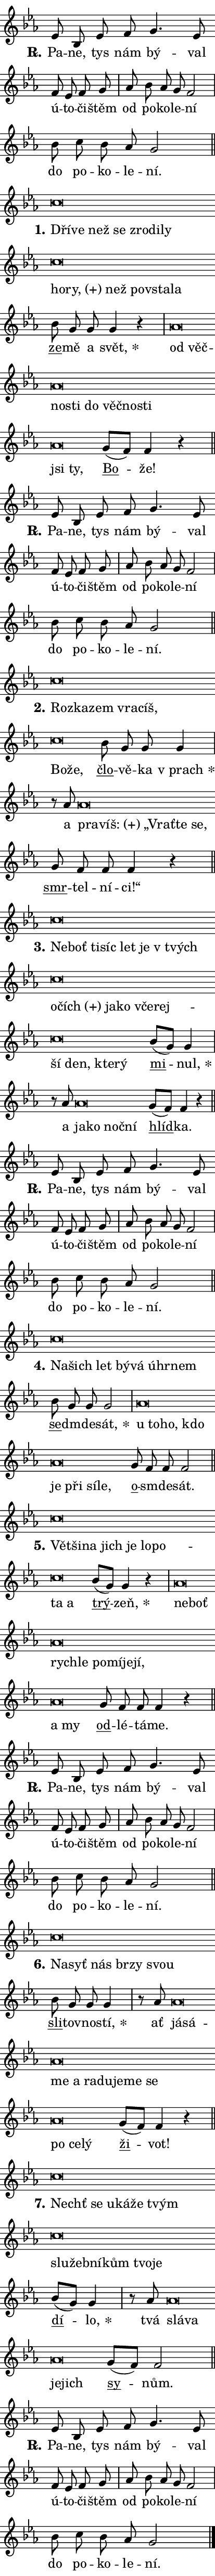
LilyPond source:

\version "2.22.1"
\header { tagline = "" }
\paper {
  indent = 0\cm
  top-margin = 0\cm
  right-margin = 0\cm
  bottom-margin = 0\cm
  left-margin = 0\cm
  paper-width = 7\cm
  page-breaking = #ly:one-page-breaking
  system-system-spacing.basic-distance = #11
  score-system-spacing.basic-distance = #11.3
  ragged-last = ##f
}


%% Author: Thomas Morley
%% https://lists.gnu.org/archive/html/lilypond-user/2020-05/msg00002.html
#(define (line-position grob)
"Returns position of @var[grob} in current system:
   @code{'start}, if at first time-step
   @code{'end}, if at last time-step
   @code{'middle} otherwise
"
  (let* ((col (ly:item-get-column grob))
         (ln (ly:grob-object col 'left-neighbor))
         (rn (ly:grob-object col 'right-neighbor))
         (col-to-check-left (if (ly:grob? ln) ln col))
         (col-to-check-right (if (ly:grob? rn) rn col))
         (break-dir-left
           (and
             (ly:grob-property col-to-check-left 'non-musical #f)
             (ly:item-break-dir col-to-check-left)))
         (break-dir-right
           (and
             (ly:grob-property col-to-check-right 'non-musical #f)
             (ly:item-break-dir col-to-check-right))))
        (cond ((eqv? 1 break-dir-left) 'start)
              ((eqv? -1 break-dir-right) 'end)
              (else 'middle))))

#(define (tranparent-at-line-position vctor)
  (lambda (grob)
  "Relying on @code{line-position} select the relevant enry from @var{vctor}.
Used to determine transparency,"
    (case (line-position grob)
      ((end) (not (vector-ref vctor 0)))
      ((middle) (not (vector-ref vctor 1)))
      ((start) (not (vector-ref vctor 2))))))

noteHeadBreakVisibility =
#(define-music-function (break-visibility)(vector?)
"Makes @code{NoteHead}s transparent relying on @var{break-visibility}"
#{
  \override NoteHead.transparent =
    #(tranparent-at-line-position break-visibility)
#})

#(define delete-ledgers-for-transparent-note-heads
  (lambda (grob)
    "Reads whether a @code{NoteHead} is transparent.
If so this @code{NoteHead} is removed from @code{'note-heads} from
@var{grob}, which is supposed to be @code{LedgerLineSpanner}.
As a result ledgers are not printed for this @code{NoteHead}"
    (let* ((nhds-array (ly:grob-object grob 'note-heads))
           (nhds-list
             (if (ly:grob-array? nhds-array)
                 (ly:grob-array->list nhds-array)
                 '()))
           ;; Relies on the transparent-property being done before
           ;; Staff.LedgerLineSpanner.after-line-breaking is executed.
           ;; This is fragile ...
           (to-keep
             (remove
               (lambda (nhd)
                 (ly:grob-property nhd 'transparent #f))
               nhds-list)))
      ;; TODO find a better method to iterate over grob-arrays, similiar
      ;; to filter/remove etc for lists
      ;; For now rebuilt from scratch
      (set! (ly:grob-object grob 'note-heads)  '())
      (for-each
        (lambda (nhd)
          (ly:pointer-group-interface::add-grob grob 'note-heads nhd))
        to-keep))))

hideNotes = {
  \noteHeadBreakVisibility #begin-of-line-visible
}
unHideNotes = {
  \noteHeadBreakVisibility #all-visible
}

% work-around for resetting accidentals
% https://lilypond.org/doc/v2.23/Documentation/notation/displaying-rhythms#unmetered-music
cadenzaMeasure = {
  \cadenzaOff
  \partial 1024 s1024
  \cadenzaOn
}

#(define-markup-command (accent layout props text) (markup?)
  "Underline accented syllable"
  (interpret-markup layout props
    #{\markup \override #'(offset . 4.3) \underline { #text }#}))

responsum = \markup \concat {
  "R" \hspace #-1.05 \path #0.1 #'((moveto 0 0.07) (lineto 0.9 0.8)) \hspace #0.05 "."
}

\layout {
    \context {
        \Staff
        \remove "Time_signature_engraver"
        \override LedgerLineSpanner.after-line-breaking = #delete-ledgers-for-transparent-note-heads
    }
    \context {
        \Voice {
            \override NoteHead.output-attributes = #'((class . "notehead"))
            \override Hairpin.height = #0.55
        }
    }
    \context {
        \Lyrics {
            \override StanzaNumber.output-attributes = #'((class . "stanzanumber"))
            \override LyricSpace.minimum-distance = #0.9
            \override LyricText.font-name = #"TeX Gyre Schola"
            \override LyricText.font-size = 1
            \override StanzaNumber.font-name = #"TeX Gyre Schola Bold"
            \override StanzaNumber.font-size = 1
        }
    }
}

% magnetic-lyrics.ily
%
%   written by
%     Jean Abou Samra <jean@abou-samra.fr>
%     Werner Lemberg <wl@gnu.org>
%
%   adapted by
%     Jiri Hon <jiri.hon@gmail.com>
%
% Version 2022-Apr-15

% https://www.mail-archive.com/lilypond-user@gnu.org/msg149350.html

#(define (Left_hyphen_pointer_engraver context)
   "Collect syllable-hyphen-syllable occurrences in lyrics and store
them in properties.  This engraver only looks to the left.  For
example, if the lyrics input is @code{foo -- bar}, it does the
following.

@itemize @bullet
@item
Set the @code{text} property of the @code{LyricHyphen} grob between
@q{foo} and @q{bar} to @code{foo}.

@item
Set the @code{left-hyphen} property of the @code{LyricText} grob with
text @q{foo} to the @code{LyricHyphen} grob between @q{foo} and
@q{bar}.
@end itemize

Use this auxiliary engraver in combination with the
@code{lyric-@/text::@/apply-@/magnetic-@/offset!} hook."
   (let ((hyphen #f)
         (text #f))
     (make-engraver
      (acknowledgers
       ((lyric-syllable-interface engraver grob source-engraver)
        (set! text grob)))
      (end-acknowledgers
       ((lyric-hyphen-interface engraver grob source-engraver)
        ;(when (not (grob::has-interface grob 'lyric-space-interface))
          (set! hyphen grob)));)
      ((stop-translation-timestep engraver)
       (when (and text hyphen)
         (ly:grob-set-object! text 'left-hyphen hyphen))
       (set! text #f)
       (set! hyphen #f)))))

#(define (lyric-text::apply-magnetic-offset! grob)
   "If the space between two syllables is less than the value in
property @code{LyricText@/.details@/.squash-threshold}, move the right
syllable to the left so that it gets concatenated with the left
syllable.

Use this function as a hook for
@code{LyricText@/.after-@/line-@/breaking} if the
@code{Left_@/hyphen_@/pointer_@/engraver} is active."
   (let ((hyphen (ly:grob-object grob 'left-hyphen #f)))
     (when hyphen
       (let ((left-text (ly:spanner-bound hyphen LEFT)))
         (when (grob::has-interface left-text 'lyric-syllable-interface)
           (let* ((common (ly:grob-common-refpoint grob left-text X))
                  (this-x-ext (ly:grob-extent grob common X))
                  (left-x-ext
                   (begin
                     ;; Trigger magnetism for left-text.
                     (ly:grob-property left-text 'after-line-breaking)
                     (ly:grob-extent left-text common X)))
                  ;; `delta` is the gap width between two syllables.
                  (delta (- (interval-start this-x-ext)
                            (interval-end left-x-ext)))
                  (details (ly:grob-property grob 'details))
                  (threshold (assoc-get 'squash-threshold details 0.2)))
             (when (< delta threshold)
               (let* (;; We have to manipulate the input text so that
                      ;; ligatures crossing syllable boundaries are not
                      ;; disabled.  For languages based on the Latin
                      ;; script this is essentially a beautification.
                      ;; However, for non-Western scripts it can be a
                      ;; necessity.
                      (lt (ly:grob-property left-text 'text))
                      (rt (ly:grob-property grob 'text))
                      (is-space (grob::has-interface hyphen 'lyric-space-interface))
                      (space (if is-space " " ""))
                      (space-markup (grob-interpret-markup grob " "))
                      (space-size (interval-length (ly:stencil-extent space-markup X)))
                      (extra-delta (if is-space space-size 0))
                      ;; Append new syllable.
                      (ltrt-space (if (and (string? lt) (string? rt))
                                (string-append lt space rt)
                                (make-concat-markup (list lt space rt))))
                      ;; Right-align `ltrt` to the right side.
                      (ltrt-space-markup (grob-interpret-markup
                               grob
                               (make-translate-markup
                                (cons (interval-length this-x-ext) 0)
                                (make-right-align-markup ltrt-space)))))
                 (begin
                   ;; Don't print `left-text`.
                   (ly:grob-set-property! left-text 'stencil #f)
                   ;; Set text and stencil (which holds all collected
                   ;; syllables so far) and shift it to the left.
                   (ly:grob-set-property! grob 'text ltrt-space)
                   (ly:grob-set-property! grob 'stencil ltrt-space-markup)
                   (ly:grob-translate-axis! grob (- (- delta extra-delta)) X))))))))))


#(define (lyric-hyphen::displace-bounds-first grob)
   ;; Make very sure this callback isn't triggered too early.
   (let ((left (ly:spanner-bound grob LEFT))
         (right (ly:spanner-bound grob RIGHT)))
     (ly:grob-property left 'after-line-breaking)
     (ly:grob-property right 'after-line-breaking)
     (ly:lyric-hyphen::print grob)))

squashThreshold = #0.4

\layout {
  \context {
    \Lyrics
    \consists #Left_hyphen_pointer_engraver
    \override LyricText.after-line-breaking =
      #lyric-text::apply-magnetic-offset!
    \override LyricHyphen.stencil = #lyric-hyphen::displace-bounds-first
    \override LyricText.details.squash-threshold = \squashThreshold
    \override LyricHyphen.minimum-distance = 0
    \override LyricHyphen.minimum-length = \squashThreshold
  }
}

squash = \override LyricText.details.squash-threshold = 9999
unSquash = \override LyricText.details.squash-threshold = \squashThreshold

left = \override LyricText.self-alignment-X = #LEFT
unLeft = \revert LyricText.self-alignment-X

starOffset = #(lambda (grob) 
                (let ((x_offset (ly:self-alignment-interface::aligned-on-x-parent grob)))
                  (if (= x_offset 0) 0 (+ x_offset 1.2))))

star = #(define-music-function (syllable)(string?)
"Append star separator at the end of a syllable"
#{
  \once \override LyricText.X-offset = #starOffset
  \lyricmode { \markup {
    #syllable
    \override #'((font-name . "TeX Gyre Schola Bold")) \hspace #0.2 \lower #0.65 \larger "*"
  } }
#})

starAccent = #(define-music-function (syllable)(string?)
"Append star separator at the end of a syllable and make accent"
#{
  \once \override LyricText.X-offset = #starOffset
  \lyricmode { \markup {
    \accent #syllable
    \override #'((font-name . "TeX Gyre Schola Bold")) \hspace #0.2 \lower #0.65 \larger "*"
  } }
#})

breath = #(define-music-function (syllable)(string?)
"Append breathing indicator at the end of a syllable"
#{
  \lyricmode { \markup { #syllable "+" } }
#})

optionalBreath = #(define-music-function (syllable)(string?)
"Append optional breathing indicator at the end of a syllable"
#{
  \lyricmode { \markup { #syllable "(+)" } }
#})


\score {
    <<
        \new Voice = "melody" { \cadenzaOn \key es \major \relative { es'8 bes es f g4. es8 \bar "" f es f g \cadenzaMeasure \bar "|" as bes as g f2 \cadenzaMeasure \bar "|" bes8 c bes as g2 \cadenzaMeasure \bar "||" \break } }
        \new Lyrics \lyricsto "melody" { \lyricmode { \set stanza = \responsum
Pa -- ne, tys nám bý -- val ú -- to -- či -- štěm od po -- ko -- le -- ní do po -- ko -- le -- ní. } }
    >>
    \layout {}
}

\score {
    <<
        \new Voice = "melody" { \cadenzaOn \key es \major \relative { c''\breve*1/16 \hideNotes \breve*1/16 \bar "" \breve*1/16 \bar "" \breve*1/16 \bar "" \breve*1/16 \bar "" \breve*1/16 \bar "" \breve*1/16 \bar "" \breve*1/16 \bar "" \breve*1/16 \bar "" \breve*1/16 \bar "" \breve*1/16 \bar "" \breve*1/16 \breve*1/16 \bar "" \unHideNotes \bar "" bes8 g g g4 r \cadenzaMeasure \bar "|" as\breve*1/16 \hideNotes \breve*1/16 \bar "" \breve*1/16 \bar "" \breve*1/16 \bar "" \breve*1/16 \bar "" \breve*1/16 \bar "" \breve*1/16 \bar "" \breve*1/16 \bar "" \breve*1/16 \breve*1/16 \bar "" \unHideNotes \bar "" g8[( f)] f4 r \cadenzaMeasure \bar "||" \break } }
        \new Lyrics \lyricsto "melody" { \lyricmode { \set stanza = "1."
\left Dří -- \squash ve než se zro -- di -- ly ho -- \optionalBreath ry, než po -- vsta -- la \unLeft \unSquash \markup \accent ze -- mě a \star svět, \left od \squash věč -- no -- sti do věč -- no -- sti jsi ty, \unLeft \unSquash \markup \accent Bo -- že! } }
    >>
    \layout {}
}

\score {
    <<
        \new Voice = "melody" { \cadenzaOn \key es \major \relative { es'8 bes es f g4. es8 \bar "" f es f g \cadenzaMeasure \bar "|" as bes as g f2 \cadenzaMeasure \bar "|" bes8 c bes as g2 \cadenzaMeasure \bar "||" \break } }
        \new Lyrics \lyricsto "melody" { \lyricmode { \set stanza = \responsum
Pa -- ne, tys nám bý -- val ú -- to -- či -- štěm od po -- ko -- le -- ní do po -- ko -- le -- ní. } }
    >>
    \layout {}
}

\score {
    <<
        \new Voice = "melody" { \cadenzaOn \key es \major \relative { c''\breve*1/16 \hideNotes \breve*1/16 \bar "" \breve*1/16 \bar "" \breve*1/16 \bar "" \breve*1/16 \bar "" \breve*1/16 \breve*1/16 \bar "" \unHideNotes \bar "" bes8 g g g4 \cadenzaMeasure \bar "|" r8 as8 as\breve*1/16 \hideNotes \breve*1/16 \bar "" \breve*1/16 \bar "" \breve*1/16 \breve*1/16 \bar "" \unHideNotes \bar "" g8 f f f4 r \cadenzaMeasure \bar "||" \break } }
        \new Lyrics \lyricsto "melody" { \lyricmode { \set stanza = "2."
\left Roz -- \squash ka -- zem vra -- cíš, Bo -- že, \unLeft \unSquash \markup \accent člo -- vě -- ka \star "v prach" a \left pra -- \squash \optionalBreath víš: „Vrať -- te se, \unLeft \unSquash \markup \accent smr -- tel -- ní -- ci!“ } }
    >>
    \layout {}
}

\score {
    <<
        \new Voice = "melody" { \cadenzaOn \key es \major \relative { c''\breve*1/16 \hideNotes \breve*1/16 \bar "" \breve*1/16 \bar "" \breve*1/16 \bar "" \breve*1/16 \bar "" \breve*1/16 \bar "" \breve*1/16 \bar "" \breve*1/16 \bar "" \breve*1/16 \bar "" \breve*1/16 \bar "" \breve*1/16 \bar "" \breve*1/16 \bar "" \breve*1/16 \bar "" \breve*1/16 \bar "" \breve*1/16 \bar "" \breve*1/16 \breve*1/16 \bar "" \unHideNotes \bar "" bes8[( g)] g4 \cadenzaMeasure \bar "|" r8 as8 as\breve*1/16 \hideNotes \breve*1/16 \bar "" \breve*1/16 \breve*1/16 \bar "" \unHideNotes \bar "" g8[( f)] f4 r \cadenzaMeasure \bar "||" \break } }
        \new Lyrics \lyricsto "melody" { \lyricmode { \set stanza = "3."
\left Ne -- \squash boť ti -- síc let je "v tvých" o -- \optionalBreath čích ja -- ko vče -- rej -- ší den, kte -- rý \unLeft \unSquash \markup \accent mi -- \star nul, a \left ja -- \squash ko noč -- ní \unLeft \unSquash \markup \accent hlíd -- ka. } }
    >>
    \layout {}
}

\score {
    <<
        \new Voice = "melody" { \cadenzaOn \key es \major \relative { es'8 bes es f g4. es8 \bar "" f es f g \cadenzaMeasure \bar "|" as bes as g f2 \cadenzaMeasure \bar "|" bes8 c bes as g2 \cadenzaMeasure \bar "||" \break } }
        \new Lyrics \lyricsto "melody" { \lyricmode { \set stanza = \responsum
Pa -- ne, tys nám bý -- val ú -- to -- či -- štěm od po -- ko -- le -- ní do po -- ko -- le -- ní. } }
    >>
    \layout {}
}

\score {
    <<
        \new Voice = "melody" { \cadenzaOn \key es \major \relative { c''\breve*1/16 \hideNotes \breve*1/16 \bar "" \breve*1/16 \bar "" \breve*1/16 \bar "" \breve*1/16 \bar "" \breve*1/16 \breve*1/16 \bar "" \unHideNotes \bar "" bes8 g g g2 \cadenzaMeasure \bar "|" as\breve*1/16 \hideNotes \breve*1/16 \bar "" \breve*1/16 \bar "" \breve*1/16 \bar "" \breve*1/16 \bar "" \breve*1/16 \bar "" \breve*1/16 \breve*1/16 \bar "" \unHideNotes \bar "" g8 f f f2 \cadenzaMeasure \bar "||" \break } }
        \new Lyrics \lyricsto "melody" { \lyricmode { \set stanza = "4."
\left Na -- \squash šich let bý -- vá úhr -- nem \unLeft \unSquash \markup \accent se -- dm -- de -- \star sát, \left u \squash to -- ho, kdo je při sí -- le, \unLeft \unSquash \markup \accent o -- sm -- de -- sát. } }
    >>
    \layout {}
}

\score {
    <<
        \new Voice = "melody" { \cadenzaOn \key es \major \relative { c''\breve*1/16 \hideNotes \breve*1/16 \bar "" \breve*1/16 \bar "" \breve*1/16 \bar "" \breve*1/16 \bar "" \breve*1/16 \bar "" \breve*1/16 \bar "" \breve*1/16 \breve*1/16 \bar "" \unHideNotes \bar "" bes8[( g)] g4 r \cadenzaMeasure \bar "|" as\breve*1/16 \hideNotes \breve*1/16 \bar "" \breve*1/16 \bar "" \breve*1/16 \bar "" \breve*1/16 \bar "" \breve*1/16 \bar "" \breve*1/16 \bar "" \breve*1/16 \bar "" \breve*1/16 \breve*1/16 \bar "" \unHideNotes \bar "" g8 f f f4 r \cadenzaMeasure \bar "||" \break } }
        \new Lyrics \lyricsto "melody" { \lyricmode { \set stanza = "5."
\left Vět -- \squash ši -- na jich je lo -- po -- ta a \unLeft \unSquash \markup \accent trý -- \star zeň, \left ne -- \squash boť rych -- le po -- mí -- je -- jí, a my \unLeft \unSquash \markup \accent od -- lé -- tá -- me. } }
    >>
    \layout {}
}

\score {
    <<
        \new Voice = "melody" { \cadenzaOn \key es \major \relative { es'8 bes es f g4. es8 \bar "" f es f g \cadenzaMeasure \bar "|" as bes as g f2 \cadenzaMeasure \bar "|" bes8 c bes as g2 \cadenzaMeasure \bar "||" \break } }
        \new Lyrics \lyricsto "melody" { \lyricmode { \set stanza = \responsum
Pa -- ne, tys nám bý -- val ú -- to -- či -- štěm od po -- ko -- le -- ní do po -- ko -- le -- ní. } }
    >>
    \layout {}
}

\score {
    <<
        \new Voice = "melody" { \cadenzaOn \key es \major \relative { c''\breve*1/16 \hideNotes \breve*1/16 \bar "" \breve*1/16 \bar "" \breve*1/16 \bar "" \breve*1/16 \breve*1/16 \bar "" \unHideNotes \bar "" bes8 g g g4 \cadenzaMeasure \bar "|" r8 as8 as\breve*1/16 \hideNotes \breve*1/16 \bar "" \breve*1/16 \bar "" \breve*1/16 \bar "" \breve*1/16 \bar "" \breve*1/16 \bar "" \breve*1/16 \bar "" \breve*1/16 \bar "" \breve*1/16 \bar "" \breve*1/16 \bar "" \breve*1/16 \breve*1/16 \bar "" \unHideNotes \bar "" g8[( f)] f4 r \cadenzaMeasure \bar "||" \break } }
        \new Lyrics \lyricsto "melody" { \lyricmode { \set stanza = "6."
\left Na -- \squash syť nás br -- zy svou \unLeft \unSquash \markup \accent sli -- tov -- no -- \star stí, ať \left já -- \squash sá -- me a ra -- du -- je -- me se po ce -- lý \unLeft \unSquash \markup \accent ži -- vot! } }
    >>
    \layout {}
}

\score {
    <<
        \new Voice = "melody" { \cadenzaOn \key es \major \relative { c''\breve*1/16 \hideNotes \breve*1/16 \bar "" \breve*1/16 \bar "" \breve*1/16 \bar "" \breve*1/16 \bar "" \breve*1/16 \bar "" \breve*1/16 \bar "" \breve*1/16 \bar "" \breve*1/16 \bar "" \breve*1/16 \bar "" \breve*1/16 \breve*1/16 \bar "" \unHideNotes \bar "" bes8[( g)] g4 \cadenzaMeasure \bar "|" r8 as8 as\breve*1/16 \hideNotes \breve*1/16 \bar "" \breve*1/16 \breve*1/16 \bar "" \unHideNotes \bar "" g8[( f)] f2 \cadenzaMeasure \bar "||" \break } }
        \new Lyrics \lyricsto "melody" { \lyricmode { \set stanza = "7."
\left Nechť \squash se u -- ká -- že tvým slu -- žeb -- ní -- kům tvo -- je \unLeft \unSquash \markup \accent dí -- \star lo, tvá \left slá -- \squash va je -- jich \unLeft \unSquash \markup \accent sy -- nům. } }
    >>
    \layout {}
}

\score {
    <<
        \new Voice = "melody" { \cadenzaOn \key es \major \relative { es'8 bes es f g4. es8 \bar "" f es f g \cadenzaMeasure \bar "|" as bes as g f2 \cadenzaMeasure \bar "|" bes8 c bes as g2 \cadenzaMeasure \bar "||" \break } \bar "|." }
        \new Lyrics \lyricsto "melody" { \lyricmode { \set stanza = \responsum
Pa -- ne, tys nám bý -- val ú -- to -- či -- štěm od po -- ko -- le -- ní do po -- ko -- le -- ní. } }
    >>
    \layout {}
}
